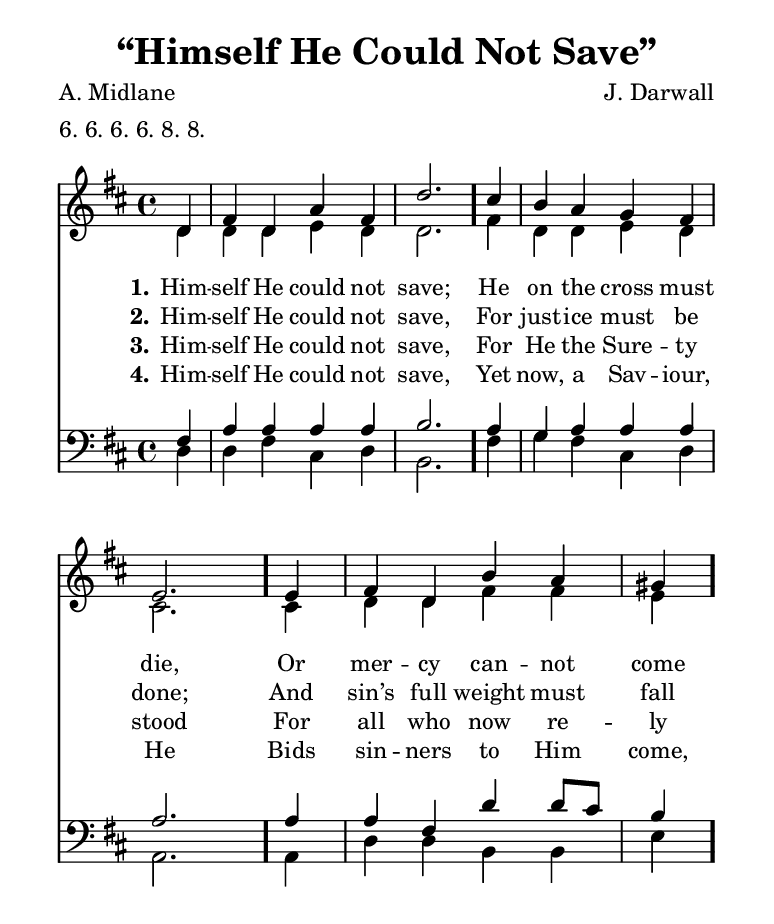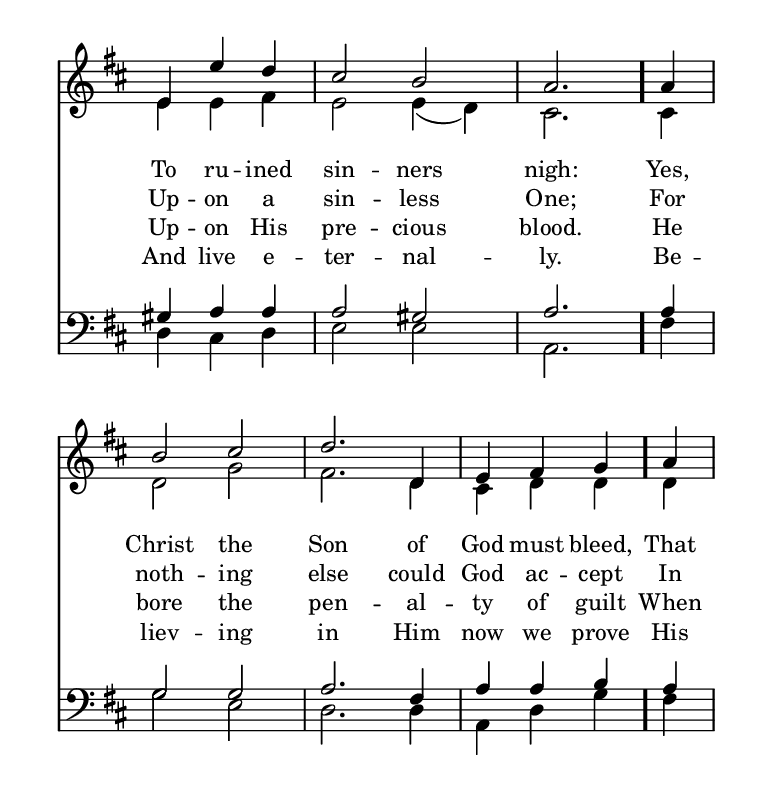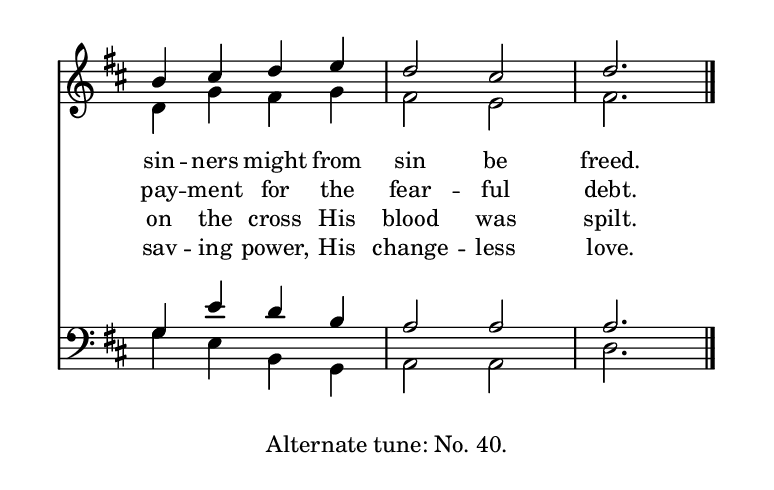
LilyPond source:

\include "common/global.ily"
\paper {
  \include "common/paper.ily"
  ragged-bottom = ##t
  ragged-last-bottom = ##t
  systems-per-page = #(cond (is-eogsized 3) (#t #f))
  %page-count = ##f
}

\header{
  hymnnumber = "115"
  title = "“Himself He Could Not Save”"
  tunename = "Darwall"
  meter = "6. 6. 6. 6. 8. 8."
  poet = "A. Midlane"
  composer = "J. Darwall"
  %copyright = ""
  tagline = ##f
}

% for fermata in MIDI
ta = { \tempo 4=120 }
tb = { \tempo 4=60 }

patternAA = { c4 | c4 c4 c4 c4 | c2. }

patternBA = { c4 | c4 c4 c4 c4      | c4 }
patternBB = { c4 | c4 c4 c4 c8[ c8] | c4 }

patternCA = { c4 c4 c4 | c2 c2      | c2. }
patternCB = { c4 c4 c4 | c2 c4( c4) | c2. }

patternDA = { c4 | c2 c2 | c2. c4 | c4 c4 c4 }

patternEA = { c4 | c4 c4 c4 c4 | c2 c2 | c2. }

global = {
  \include "common/overrides.ily"
  \override Staff.TimeSignature.style = #'()
  \time 4/4
  \override Score.MetronomeMark.transparent = ##t % hide all fermata changes too
  \ta
  \key d \major
  \partial 4
  \autoBeamOff
}

notesSoprano = {
\global
\relative c' {

  \changePitch \patternAA { d | fis d a' fis | d' }
  \changePitch \patternAA { cis | b a g fis | e }
  \changePitch \patternBA { e | fis d b' a | gis }
  \changePitch \patternCA { e e' d | cis b | a }

  \changePitch \patternDA { a | b cis | d d, | e fis g }
  \changePitch \patternEA { a | b cis d e | d cis | d }

  \bar "|."

}
}

notesAlto = {
\global
\relative e' {

  \changePitch \patternAA { d | d d e d | d }
  \changePitch \patternAA { fis | d d e d | cis }
  \changePitch \patternBA { cis | d d fis fis | e }
  \changePitch \patternCB { e e fis | e e( d) | cis }

  \changePitch \patternDA { cis | d g | fis d | cis d d }
  \changePitch \patternEA { d | d g fis g | fis e | fis }

}
}

notesTenor = {
\global
\relative a {

  \changePitch \patternAA { fis | a a a a | b }
  \changePitch \patternAA { a | g a a a | a }
  \changePitch \patternBB { a | a fis d' d[ cis] | b }
  \changePitch \patternCA { gis a a | a gis | a } % original has g's here, not gis's

  \changePitch \patternDA { a | g g | a fis | a a b }
  \changePitch \patternEA { a | g e' d b | a a | a }

}
}

notesBass = {
\global
\relative f {

  \changePitch \patternAA { d | d fis cis d | b }
  \changePitch \patternAA { fis' | g fis cis d | a }
  \changePitch \patternBA { a | d d b b | e }
  \changePitch \patternCA { d cis d | e e | a, }

  \changePitch \patternDA { fis' | g e | d d | a d g }
  \changePitch \patternEA { fis | g e b g | a a | d }

}
}

wordsA = \lyricmode {
\set stanza = "1."

Him -- self He could not save; \bar "."
He on the cross must die, \bar "."
Or mer -- cy can -- not come \bar "."
To ru -- ined sin -- ners nigh: \bar "."
Yes, Christ the Son of God must bleed, \bar "."
That sin -- ners might from sin be freed. \bar "."

}

wordsB = \lyricmode {
\set stanza = "2."

Him -- self He could not save,
For just -- ice must be done;
And sin’s full weight must fall
Up -- on a sin -- less One;
For noth -- ing else could God ac -- cept
In pay -- ment for the fear -- ful debt.

}

wordsC = \lyricmode {
\set stanza = "3."

Him -- self He could not save,
For He the Sure -- ty stood
For all who now re -- ly Up -- on His pre -- cious blood.
He bore the pen -- al -- ty of guilt
When on the cross His blood was spilt.

}

wordsD = \lyricmode {
\set stanza = "4."

Him -- self He could not save,
Yet now, a Sav -- iour, He
Bids sin -- ners to Him come,
And live e -- ter -- nal -- ly.
Be -- liev -- ing in Him now we prove
His sav -- ing power, His change -- less love.

}

\score {
  \context ChoirStaff <<
    \context Staff = upper <<
      \set ChoirStaff.systemStartDelimiter = #'SystemStartBar
      \context Voice  = sopranos { \voiceOne << \notesSoprano >> }
      \context Voice  = altos { \voiceTwo << \notesAlto >> }
      \context Lyrics = one   \lyricsto sopranos \wordsA
      \context Lyrics = two   \lyricsto sopranos \wordsB
      \context Lyrics = three \lyricsto sopranos \wordsC
      \context Lyrics = four  \lyricsto sopranos \wordsD
    >>
    \context Staff = men <<
      \clef bass
      \context Voice  = tenors { \voiceOne << \notesTenor >> }
      \context Voice  = basses { \voiceTwo << \notesBass >> }
    >>
  >>
  \layout {
    \include "common/layout.ily"
  }
  \midi{
    \include "common/midi.ily"
  }
}

\noPageBreak \markup { \vspace #2 \fill-line { \raise #2 \line { Alternate tune: No. 40. } } }

\version "2.18.0"  % necessary for upgrading to future LilyPond versions.

% vi:set et ts=2 sw=2 ai nocindent syntax=lilypond:
